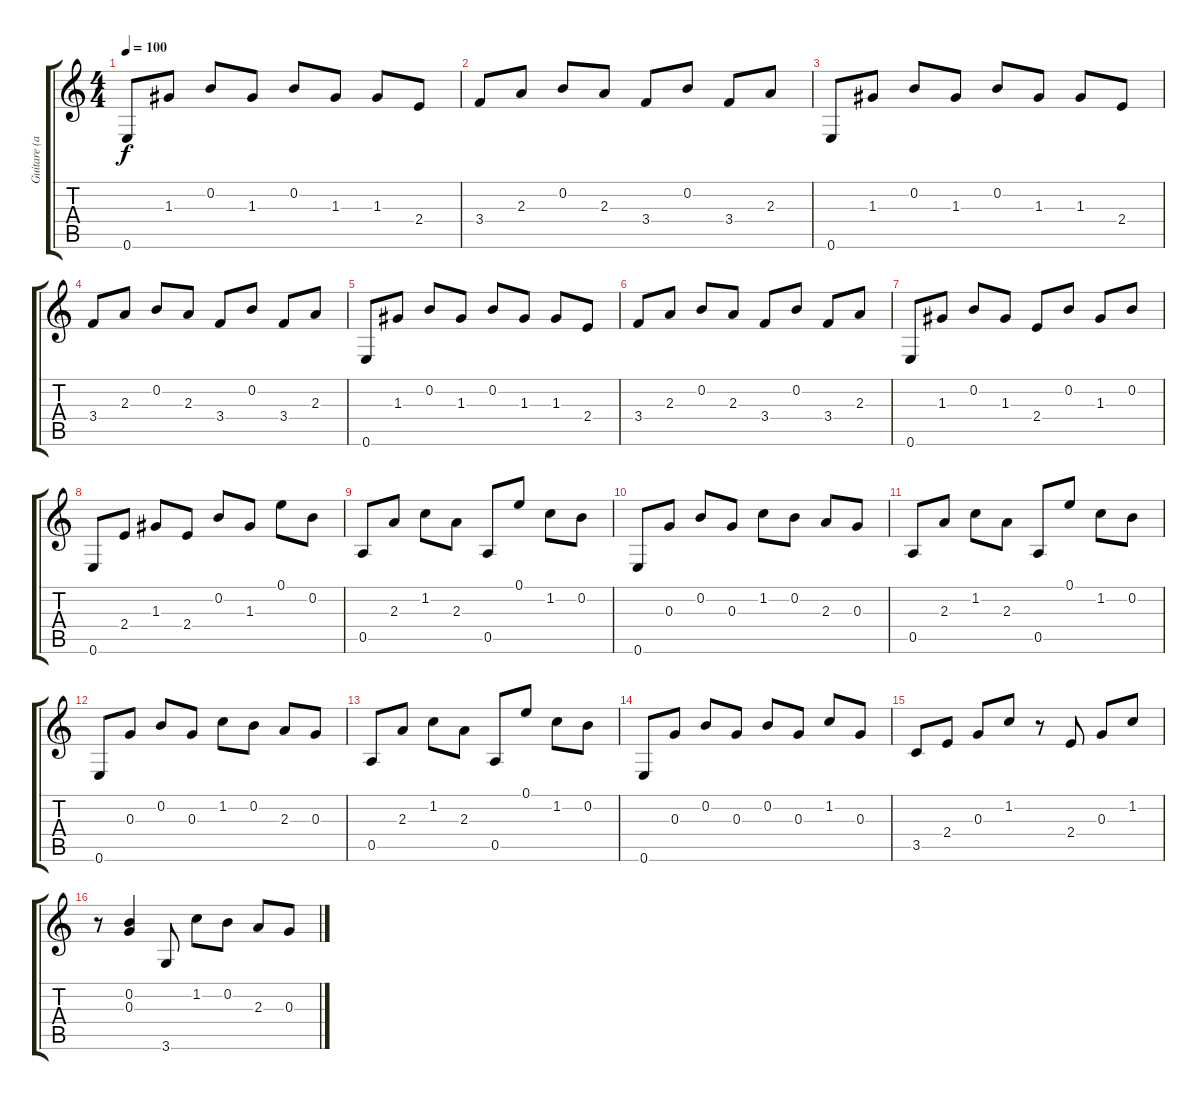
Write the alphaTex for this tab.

\track ("Guitare (accompagnement)" "Guitare (a") {instrument acousticguitarsteel}
\staff {score tabs}
\tuning (E4 B3 G3 D3 A2 E2) {hide}
\ts (4 4)
\tempo 100
\clef g2
\ks c
0.6.8{dy f} 1.3.8 0.2.8 1.3.8 0.2.8 1.3.8 1.3.8 2.4.8 |
3.4.8 2.3.8 0.2.8 2.3.8 3.4.8 0.2.8 3.4.8 2.3.8 |
0.6.8 1.3.8 0.2.8 1.3.8 0.2.8 1.3.8 1.3.8 2.4.8 |
3.4.8 2.3.8 0.2.8 2.3.8 3.4.8 0.2.8 3.4.8 2.3.8 |
0.6.8 1.3.8 0.2.8 1.3.8 0.2.8 1.3.8 1.3.8 2.4.8 |
3.4.8 2.3.8 0.2.8 2.3.8 3.4.8 0.2.8 3.4.8 2.3.8 |
0.6.8 1.3.8 0.2.8 1.3.8 2.4.8 0.2.8 1.3.8 0.2.8 |
0.6.8 2.4.8 1.3.8 2.4.8 0.2.8 1.3.8 0.1.8 0.2.8 |
0.5.8 2.3.8 1.2.8 2.3.8 0.5.8 0.1.8 1.2.8 0.2.8 |
0.6.8 0.3.8 0.2.8 0.3.8 1.2.8 0.2.8 2.3.8 0.3.8 |
0.5.8 2.3.8 1.2.8 2.3.8 0.5.8 0.1.8 1.2.8 0.2.8 |
0.6.8 0.3.8 0.2.8 0.3.8 1.2.8 0.2.8 2.3.8 0.3.8 |
0.5.8 2.3.8 1.2.8 2.3.8 0.5.8 0.1.8 1.2.8 0.2.8 |
0.6.8 0.3.8 0.2.8 0.3.8 0.2.8 0.3.8 1.2.8 0.3.8 |
3.5.8 2.4.8 0.3.8 1.2.8 r.8 2.4.8 0.3.8 1.2.8 |
r.8 (0.2 0.3).4 3.6.8 1.2.8 0.2.8 2.3.8 0.3.8
